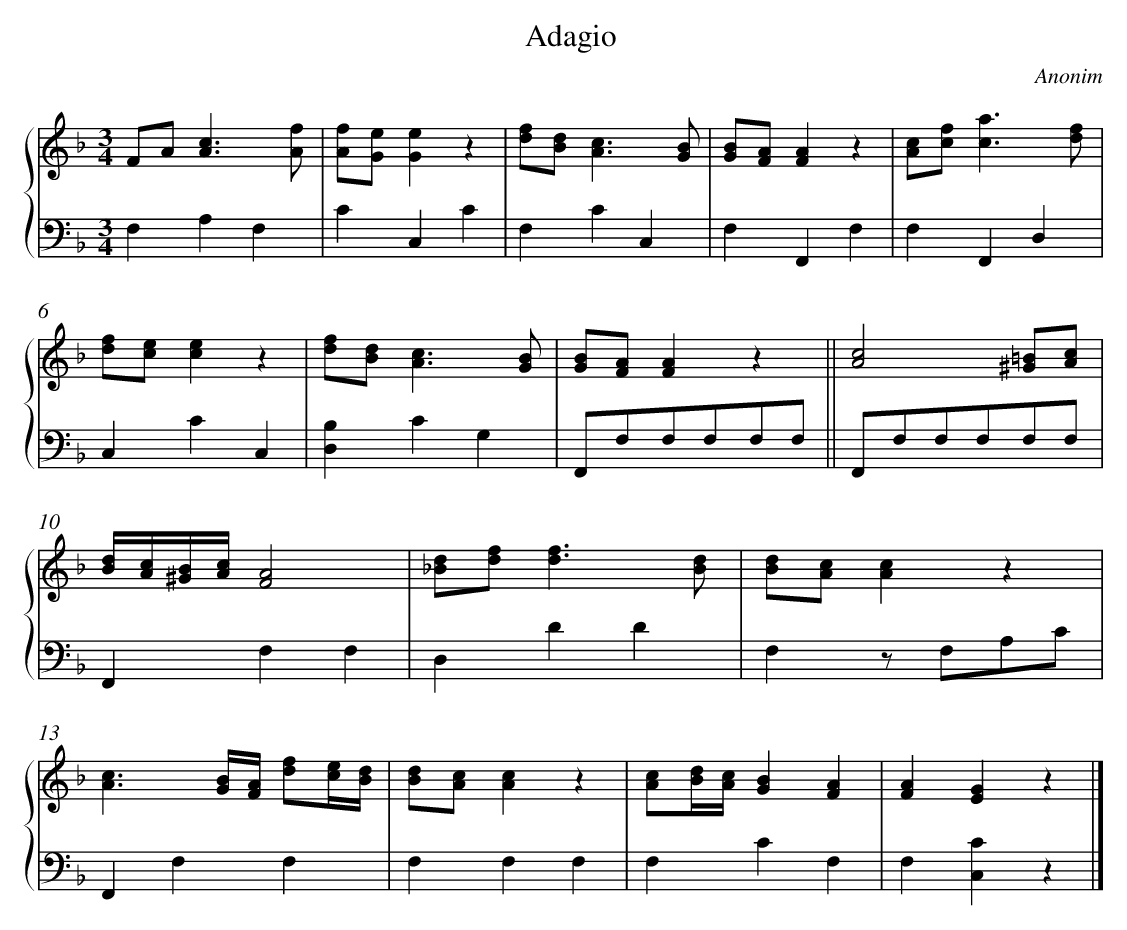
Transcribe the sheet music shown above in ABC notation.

X:1
T: Adagio
C: Anonim
L: 1/8
M: 3/4
%%staves {1 2}
V: 1 clef=treble
V: 2 clef=bass
K: F
[V:1] FA2<[c2A2][fA] |
[V:2] F,2A,2F,2 |
[V:1] [fA][eG][e2G2]z2 |
[V:2] C2C,2C2 |
[V:1] [fd][d2B2]<[c2A2][BG] |
[V:2] F,2C2C,2 |
[V:1] [BG][AF][A2F2]z2 |
[V:2] F,2F,,2F,2 |
[V:1] [cA][f2c2]<[a2c2][fd] |
[V:2] F,2F,,2D,2 |
[V:1] [fd][ec][e2c2]z2 |
[V:2] C,2C2C,2 |
[V:1] [fd][d2B2]<[c2A2][BG] |
[V:2] [B,2D,2]C2G,2 |
[V:1] [BG][AF][A2F2]z2 ||
[V:2] F,,F,F,F,F,F, ||
[V:1] [c4A4][=B^G][cA] |
[V:2] F,,F,F,F,F,F, |
[V:1] [d/B/][c/A/][B/^G/][c/A/][A4F4] |
[V:2] F,,2F,2F,2 |
[V:1] [d_B][f2d2]<[f2d2][dB] |
[V:2] D,2D2D2 |
[V:1] [dB][cA][c2A2]z2 |
[V:2] F,2z F,A,C |
[V:1] [c3A3][B/G/][A/F/] [fd][e/c/][d/B/] |
[V:2] F,,2F,2F,2 |
[V:1] [dB][cA][c2A2]z2 |
[V:2] F,2F,2F,2 |
[V:1] [cA][d/B/][c/A/][B2G2][A2F2] |
[V:2] F,2C2F,2 |
[V:1] [A2F2][G2E2]z2 |]
[V:2] F,2[C2C,2]z2 |]
